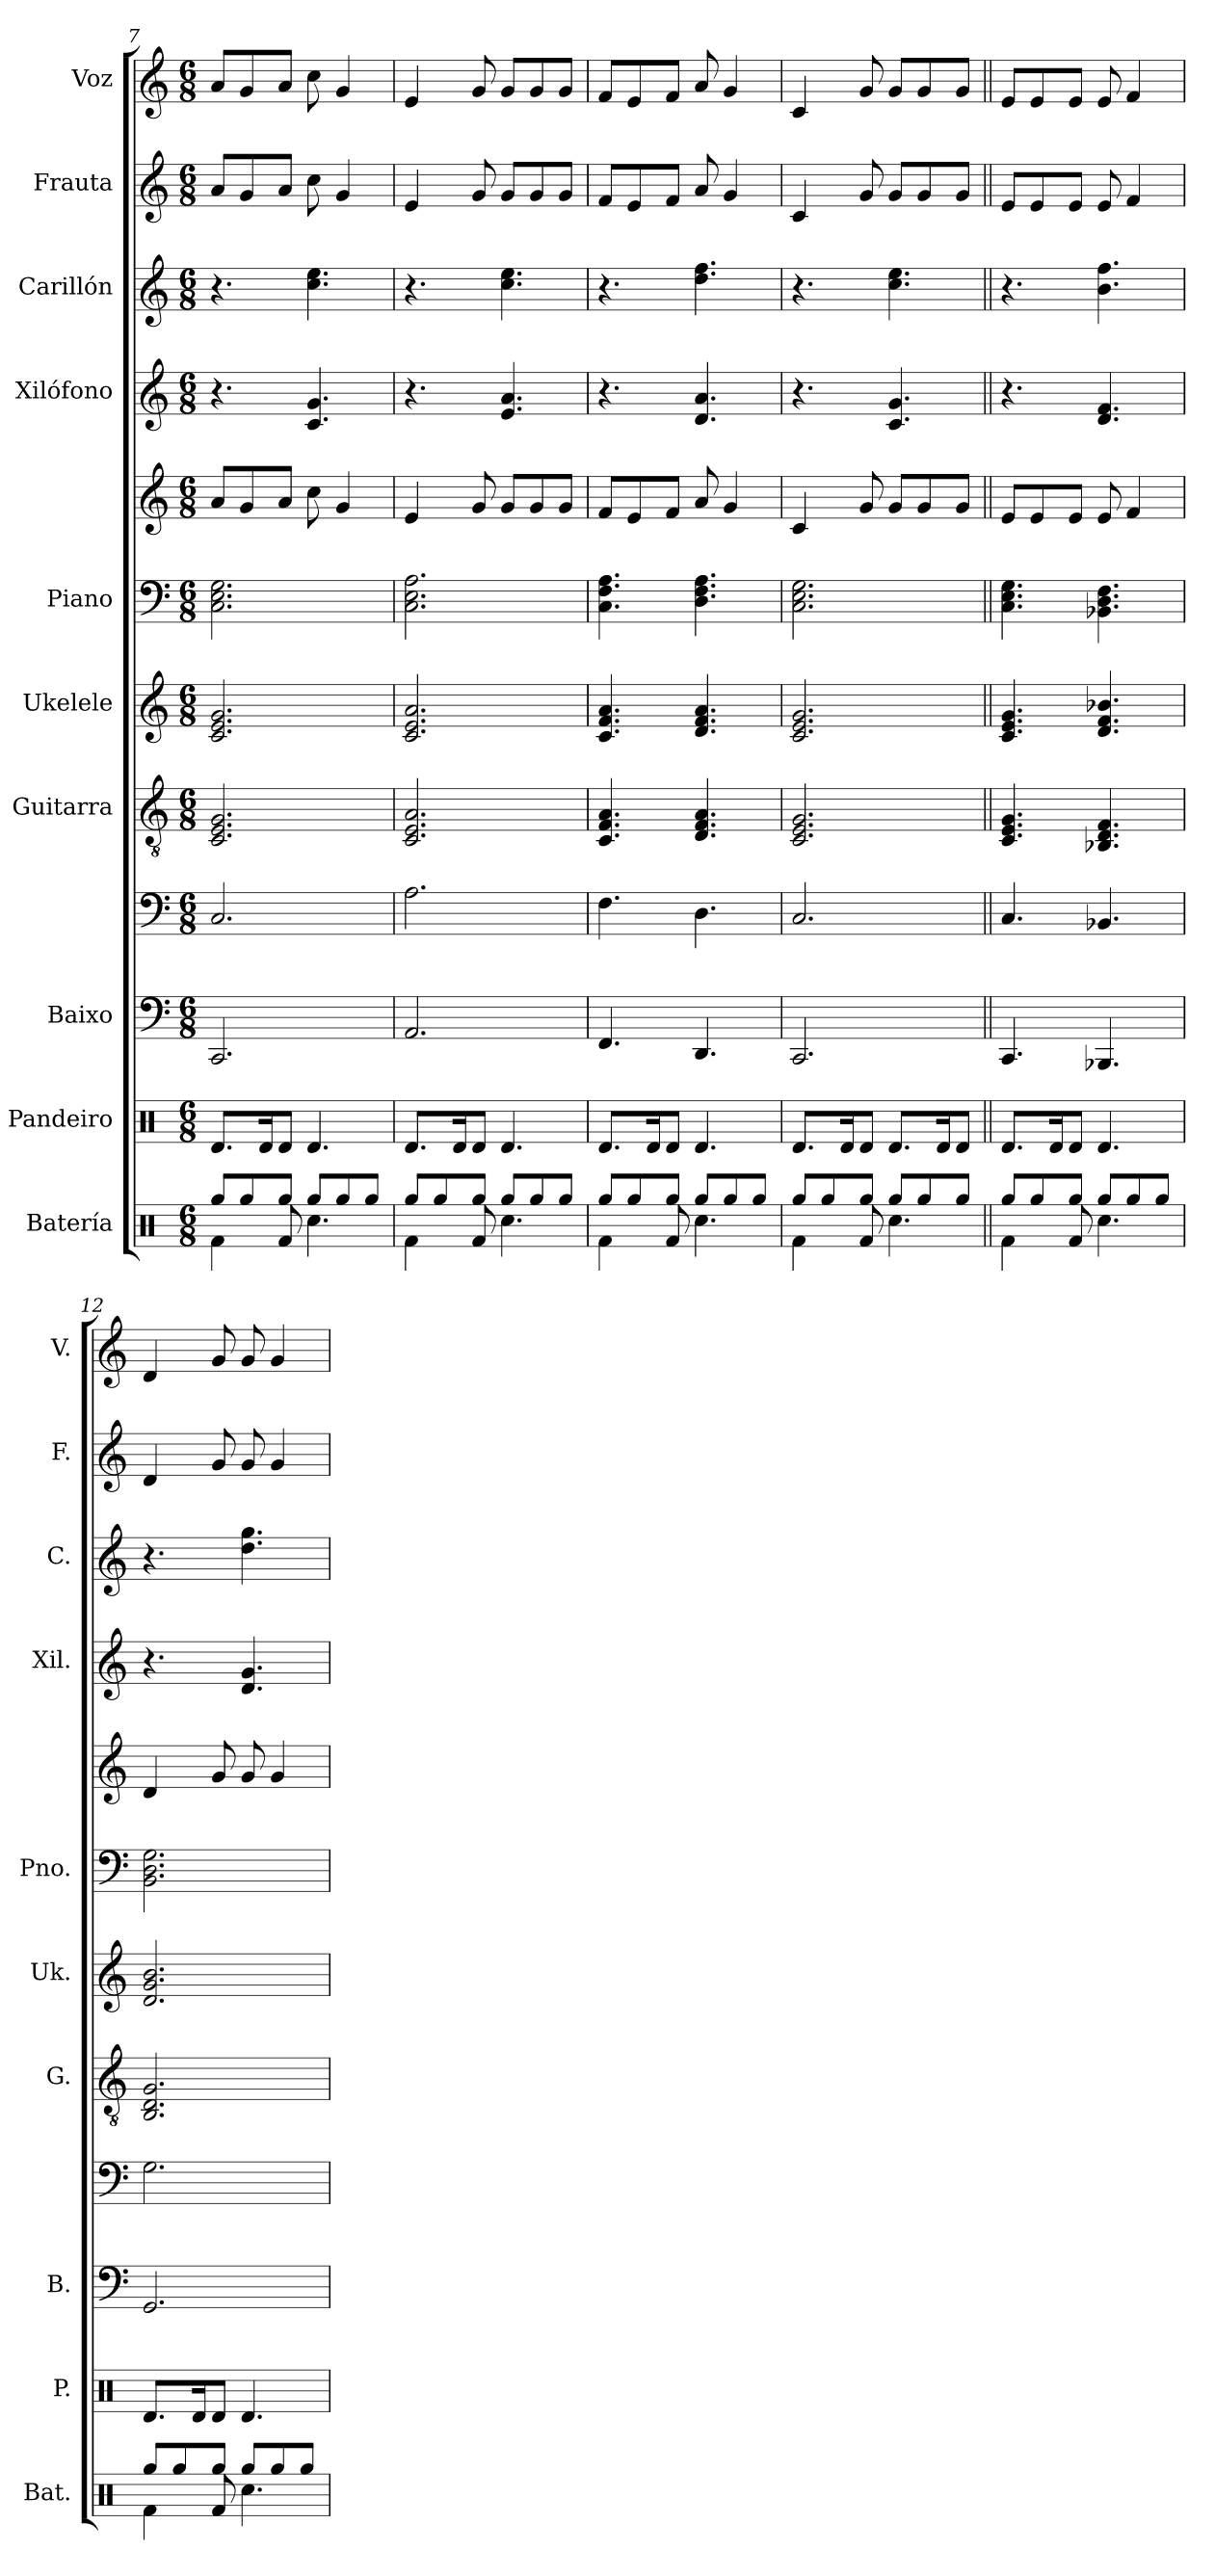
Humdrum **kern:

**kern	**kern	**kern	**kern	**kern	**kern	**kern	**kern	**kern	**kern	**kern	**kern
*part10	*part9	*part8	*part8	*part7	*part6	*part5	*part5	*part4	*part3	*part2	*part1
*staff12	*staff11	*staff10	*staff9	*staff8	*staff7	*staff6	*staff5	*staff4	*staff3	*staff2	*staff1
*I"Batería	*I"Pandeiro	*I"Baixo	*	*I"Guitarra	*I"Ukelele	*I"Piano	*	*I"Xilófono	*I"Carillón	*I"Frauta	*I"Voz
*I'Bat.	*I'P.	*I'B.	*	*I'G.	*I'Uk.	*I'Pno.	*	*I'Xil.	*I'C.	*I'F.	*I'V.
*clefX	*clefX	*	*clefF4	*clefGv2	*clefG2	*clefF4	*clefG2	*clefG2	*clefG2	*clefG2	*clefG2
*	*	*ITrd7c12	*ITrd7c12	*	*	*	*	*ITrd-7c-12	*ITrd-14c-24	*	*
*k[]	*k[]	*k[]	*k[]	*k[]	*k[]	*k[]	*k[]	*k[]	*k[]	*k[]	*k[]
*M6/8	*M6/8	*M6/8	*M6/8	*M6/8	*M6/8	*M6/8	*M6/8	*M6/8	*M6/8	*M6/8	*M6/8
=7	=7	=7	=7	=7	=7	=7	=7	=7	=7	=7	=7
*^	*	*	*	*	*	*	*	*	*	*	*
8Rgg/L	4Rf\	8.Rd/L	2.CCC	2.CC/	2.C/ 2.E/ 2.G/	2.c/ 2.e/ 2.g/	2.C\ 2.E\ 2.G\	8a/L	4.r	4.r	8a/L	8a/L
8Rgg/	.	.	.	.	.	.	.	8g/	.	.	8g/	8g/
.	.	16Rd/K	.	.	.	.	.	.	.	.	.	.
8Rgg/J	8Rf/	8Rd/J	.	.	.	.	.	8a/J	.	.	8a/J	8a/J
8Rgg/L	4.Rcc\	4.Rd/	.	.	.	.	.	8cc\	4.cc/ 4.gg/	4.cccc\ 4.eeee\	8cc\	8cc\
8Rgg/	.	.	.	.	.	.	.	4g/	.	.	4g/	4g/
8Rgg/J	.	.	.	.	.	.	.	.	.	.	.	.
=8	=8	=8	=8	=8	=8	=8	=8	=8	=8	=8	=8	=8
8Rgg/L	4Rf\	8.Rd/L	2.AAA	2.AA\	2.C/ 2.E/ 2.A/	2.c/ 2.e/ 2.a/	2.C\ 2.E\ 2.A\	4e/	4.r	4.r	4e/	4e/
8Rgg/	.	.	.	.	.	.	.	.	.	.	.	.
.	.	16Rd/K	.	.	.	.	.	.	.	.	.	.
8Rgg/J	8Rf/	8Rd/J	.	.	.	.	.	8g/	.	.	8g/	8g/
8Rgg/L	4.Rcc\	4.Rd/	.	.	.	.	.	8g/L	4.ee/ 4.aa/	4.cccc\ 4.eeee\	8g/L	8g/L
8Rgg/	.	.	.	.	.	.	.	8g/	.	.	8g/	8g/
8Rgg/J	.	.	.	.	.	.	.	8g/J	.	.	8g/J	8g/J
=9	=9	=9	=9	=9	=9	=9	=9	=9	=9	=9	=9	=9
8Rgg/L	4Rf\	8.Rd/L	4.FFF	4.FF\	4.C/ 4.F/ 4.A/	4.c/ 4.f/ 4.a/	4.C\ 4.F\ 4.A\	8f/L	4.r	4.r	8f/L	8f/L
8Rgg/	.	.	.	.	.	.	.	8e/	.	.	8e/	8e/
.	.	16Rd/K	.	.	.	.	.	.	.	.	.	.
8Rgg/J	8Rf/	8Rd/J	.	.	.	.	.	8f/J	.	.	8f/J	8f/J
8Rgg/L	4.Rcc\	4.Rd/	4.DDD	4.DD\	4.D/ 4.F/ 4.A/	4.d/ 4.f/ 4.a/	4.D\ 4.F\ 4.A\	8a/	4.dd/ 4.aa/	4.dddd\ 4.ffff\	8a/	8a/
8Rgg/	.	.	.	.	.	.	.	4g/	.	.	4g/	4g/
8Rgg/J	.	.	.	.	.	.	.	.	.	.	.	.
=10	=10	=10	=10	=10	=10	=10	=10	=10	=10	=10	=10	=10
8Rgg/L	4Rf\	8.Rd/L	2.CCC	2.CC/	2.C/ 2.E/ 2.G/	2.c/ 2.e/ 2.g/	2.C\ 2.E\ 2.G\	4c/	4.r	4.r	4c/	4c/
8Rgg/	.	.	.	.	.	.	.	.	.	.	.	.
.	.	16Rd/K	.	.	.	.	.	.	.	.	.	.
8Rgg/J	8Rf/	8Rd/J	.	.	.	.	.	8g/	.	.	8g/	8g/
8Rgg/L	4.Rcc\	8.Rd/L	.	.	.	.	.	8g/L	4.cc/ 4.gg/	4.cccc\ 4.eeee\	8g/L	8g/L
8Rgg/	.	.	.	.	.	.	.	8g/	.	.	8g/	8g/
.	.	16Rd/K	.	.	.	.	.	.	.	.	.	.
8Rgg/J	.	8Rd/J	.	.	.	.	.	8g/J	.	.	8g/J	8g/J
!!LO:PB:g=z
=11||	=11||	=11||	=11||	=11||	=11||	=11||	=11||	=11||	=11||	=11||	=11||	=11||
8Rgg/L	4Rf\	8.Rd/L	4.CCC	4.CC/	4.C/ 4.E/ 4.G/	4.c/ 4.e/ 4.g/	4.C\ 4.E\ 4.G\	8e/L	4.r	4.r	8e/L	8e/L
8Rgg/	.	.	.	.	.	.	.	8e/	.	.	8e/	8e/
.	.	16Rd/K	.	.	.	.	.	.	.	.	.	.
8Rgg/J	8Rf/	8Rd/J	.	.	.	.	.	8e/J	.	.	8e/J	8e/J
8Rgg/L	4.Rcc\	4.Rd/	4.BBBB-	4.BBB-X/	4.BB-X/ 4.D/ 4.F/	4.d/ 4.f/ 4.b-X/	4.BB-X\ 4.D\ 4.F\	8e/	4.dd/ 4.ff/	4.bbb\ 4.ffff\	8e/	8e/
8Rgg/	.	.	.	.	.	.	.	4f/	.	.	4f/	4f/
8Rgg/J	.	.	.	.	.	.	.	.	.	.	.	.
=12	=12	=12	=12	=12	=12	=12	=12	=12	=12	=12	=12	=12
8Rgg/L	4Rf\	8.Rd/L	2.GGG	2.GG\	2.BB/ 2.D/ 2.G/	2.d/ 2.g/ 2.b/	2.BB\ 2.D\ 2.G\	4d/	4.r	4.r	4d/	4d/
8Rgg/	.	.	.	.	.	.	.	.	.	.	.	.
.	.	16Rd/K	.	.	.	.	.	.	.	.	.	.
8Rgg/J	8Rf/	8Rd/J	.	.	.	.	.	8g/	.	.	8g/	8g/
8Rgg/L	4.Rcc\	4.Rd/	.	.	.	.	.	8g/	4.dd/ 4.gg/	4.dddd\ 4.gggg\	8g/	8g/
8Rgg/	.	.	.	.	.	.	.	4g/	.	.	4g/	4g/
8Rgg/J	.	.	.	.	.	.	.	.	.	.	.	.
*v	*v	*	*	*	*	*	*	*	*	*	*	*
=	=	=	=	=	=	=	=	=	=	=	=
*-	*-	*-	*-	*-	*-	*-	*-	*-	*-	*-	*-
